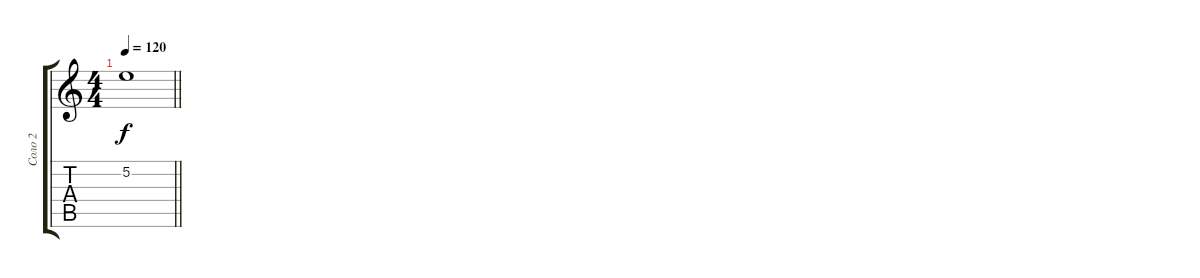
\track ("Соло 2" "Соло 2") {instrument acousticguitarsteel}
\staff {score tabs}
\tuning (E4 B3 G3 D3 A2 E2) {hide}
\ts (4 4)
\tempo 120
\clef g2
\barLineRight lightlight
\ks c
5.2{t}.1{dy f}
